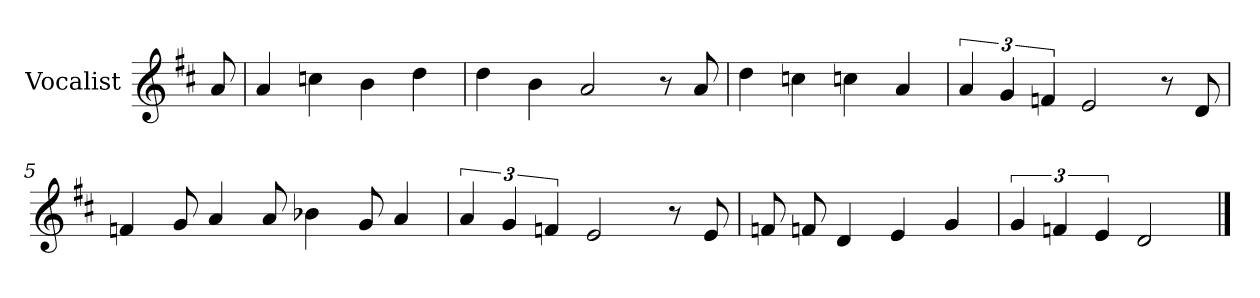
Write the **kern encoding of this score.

**kern
*part1
*staff1
*I"Vocalist
*k[f#c#]
*D:
=
8a
=1
4a
4ccn
4b
4dd
=2
4dd
4b
2a
8r
8a
=3
4dd
4ccn
4ccn
4a
=4
6a
6g
6fn
2e
8r
8d
=5
4fn
8g
4a
8a
4b-X
8g
4a
=6
6a
6g
6fn
2e
8r
8e
=7
8fn
8fn
4d
4e
4g
=8
6g
6fn
6e
2d
==
*-
